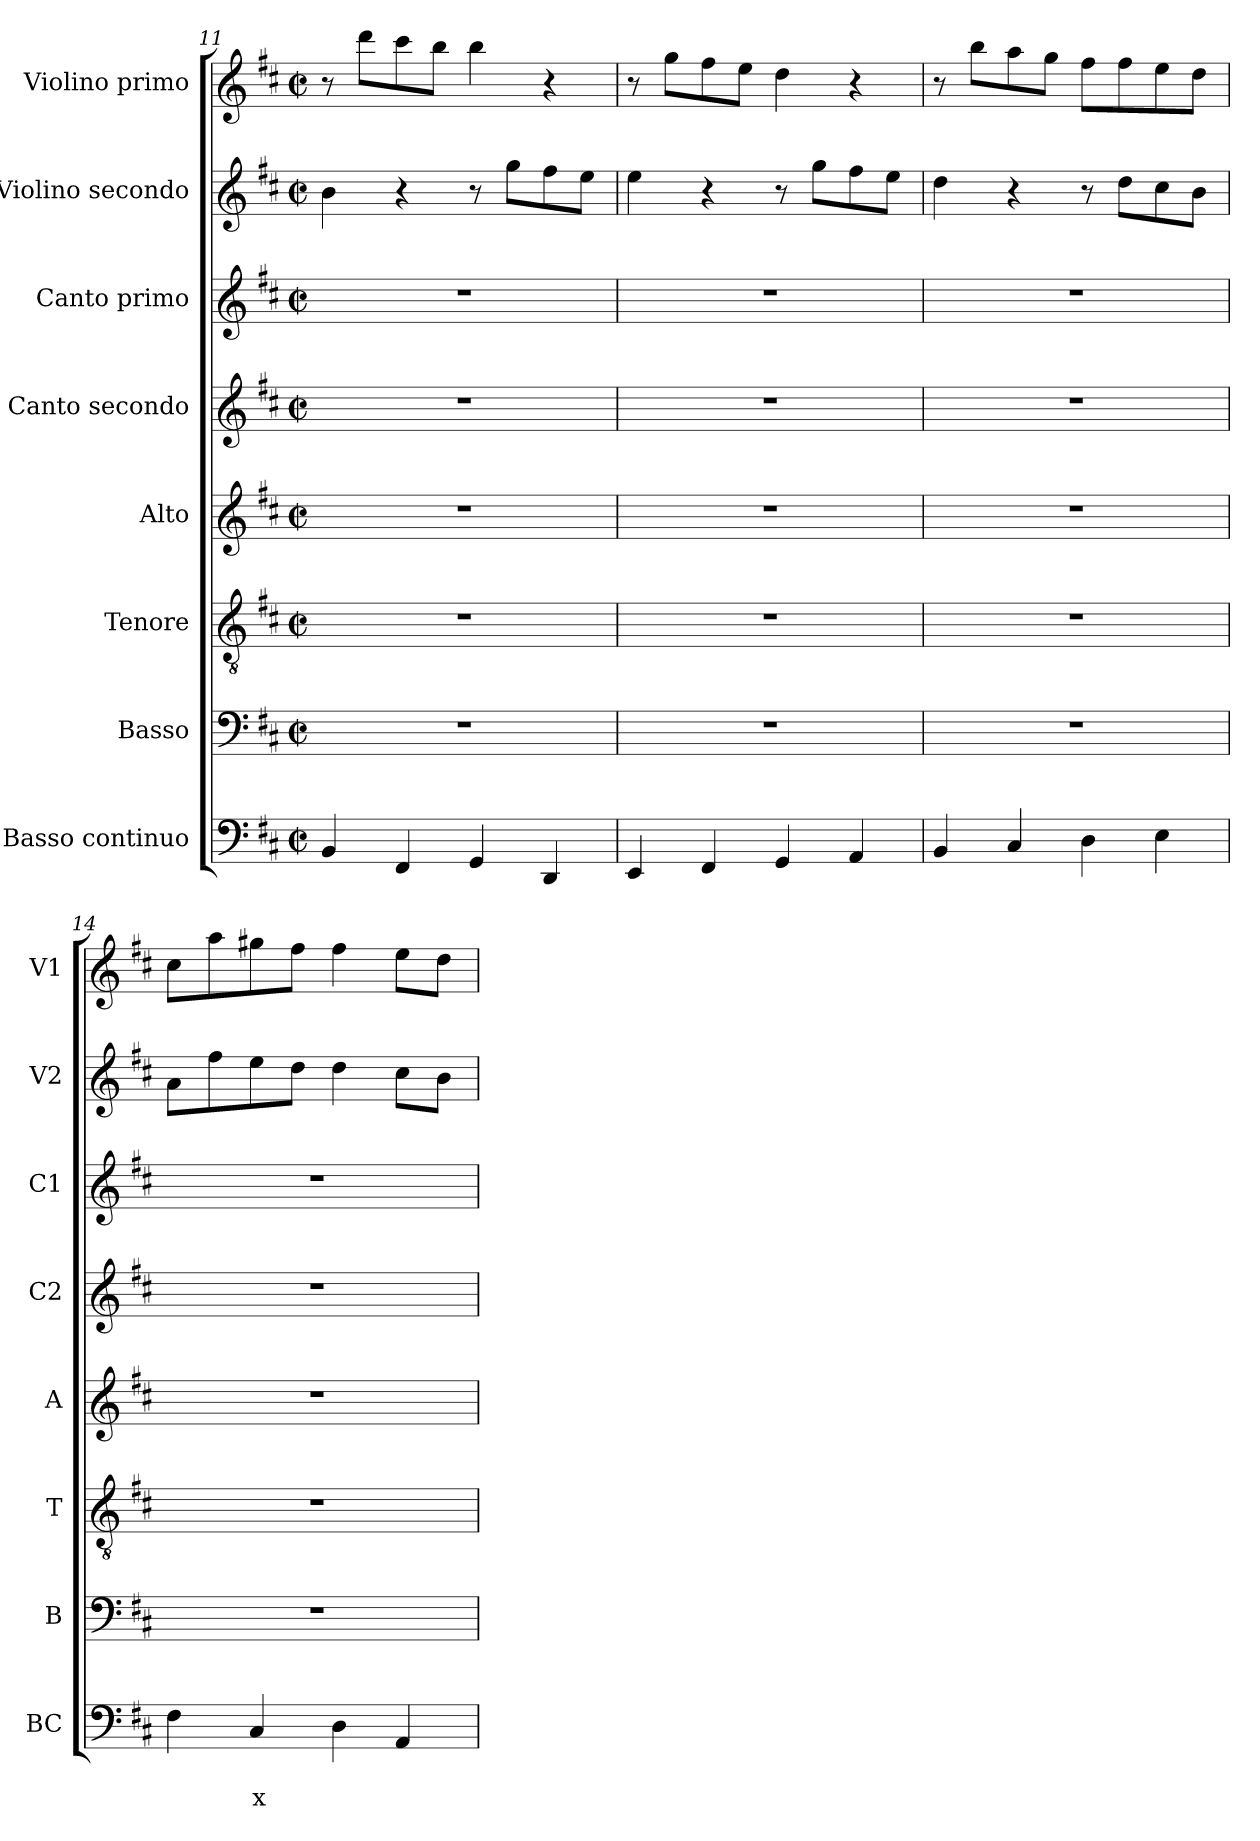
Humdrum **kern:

**kern	**text	**text	**kern	**kern	**kern	**kern	**kern	**kern	**kern
*part8	*part8	*part8	*part7	*part6	*part5	*part4	*part3	*part2	*part1
*staff8	*staff8	*staff8	*staff7	*staff6	*staff5	*staff4	*staff3	*staff2	*staff1
*I"Basso continuo	*	*	*I"Basso	*I"Tenore	*I"Alto	*I"Canto secondo	*I"Canto primo	*I"Violino secondo	*I"Violino primo
*I'BC	*	*	*I'B	*I'T	*I'A	*I'C2	*I'C1	*I'V2	*I'V1
!!LO:LB:g=z
*clefF4	*	*	*clefF4	*clefGv2	*clefG2	*clefG2	*clefG2	*clefG2	*clefG2
*k[f#c#]	*	*	*k[f#c#]	*k[f#c#]	*k[f#c#]	*k[f#c#]	*k[f#c#]	*k[f#c#]	*k[f#c#]
*D:	*	*	*D:	*D:	*D:	*D:	*D:	*D:	*D:
*M2/2	*	*	*M2/2	*M2/2	*M2/2	*M2/2	*M2/2	*M2/2	*M2/2
*met(c|)	*	*	*met(c|)	*met(c|)	*met(c|)	*met(c|)	*met(c|)	*met(c|)	*met(c|)
=11	=11	=11	=11	=11	=11	=11	=11	=11	=11
4BB/	.	.	1r	1r	1r	1r	1r	4b\	8r
.	.	.	.	.	.	.	.	.	8ddd\L
4FF#/	.	.	.	.	.	.	.	4r	8ccc#\
.	.	.	.	.	.	.	.	.	8bb\J
4GG/	.	.	.	.	.	.	.	8r	4bb\
.	.	.	.	.	.	.	.	8gg\L	.
4DD/	.	.	.	.	.	.	.	8ff#\	4r
.	.	.	.	.	.	.	.	8ee\J	.
=12	=12	=12	=12	=12	=12	=12	=12	=12	=12
4EE/	.	.	1r	1r	1r	1r	1r	4ee\	8r
.	.	.	.	.	.	.	.	.	8gg\L
4FF#/	.	.	.	.	.	.	.	4r	8ff#\
.	.	.	.	.	.	.	.	.	8ee\J
4GG/	.	.	.	.	.	.	.	8r	4dd\
.	.	.	.	.	.	.	.	8gg\L	.
4AA/	.	.	.	.	.	.	.	8ff#\	4r
.	.	.	.	.	.	.	.	8ee\J	.
=13	=13	=13	=13	=13	=13	=13	=13	=13	=13
4BB/	.	.	1r	1r	1r	1r	1r	4dd\	8r
.	.	.	.	.	.	.	.	.	8bb\L
4C#/	.	.	.	.	.	.	.	4r	8aa\
.	.	.	.	.	.	.	.	.	8gg\J
4D\	.	.	.	.	.	.	.	8r	8ff#\L
.	.	.	.	.	.	.	.	8dd\L	8ff#\
4E\	.	.	.	.	.	.	.	8cc#\	8ee\
.	.	.	.	.	.	.	.	8b\J	8dd\J
=14	=14	=14	=14	=14	=14	=14	=14	=14	=14
4F#\	.	.	1r	1r	1r	1r	1r	8a\L	8cc#\L
.	.	.	.	.	.	.	.	8ff#\	8aa\
!	!	!LO:LY:b	!	!	!	!	!	!	!
4C#/	.	x	.	.	.	.	.	8ee\	8gg#X\
.	.	.	.	.	.	.	.	8dd\J	8ff#\J
4D\	.	.	.	.	.	.	.	4dd\	4ff#\
4AA/	.	.	.	.	.	.	.	8cc#\L	8ee\L
.	.	.	.	.	.	.	.	8b\J	8dd\J
=	=	=	=	=	=	=	=	=	=
*-	*-	*-	*-	*-	*-	*-	*-	*-	*-
